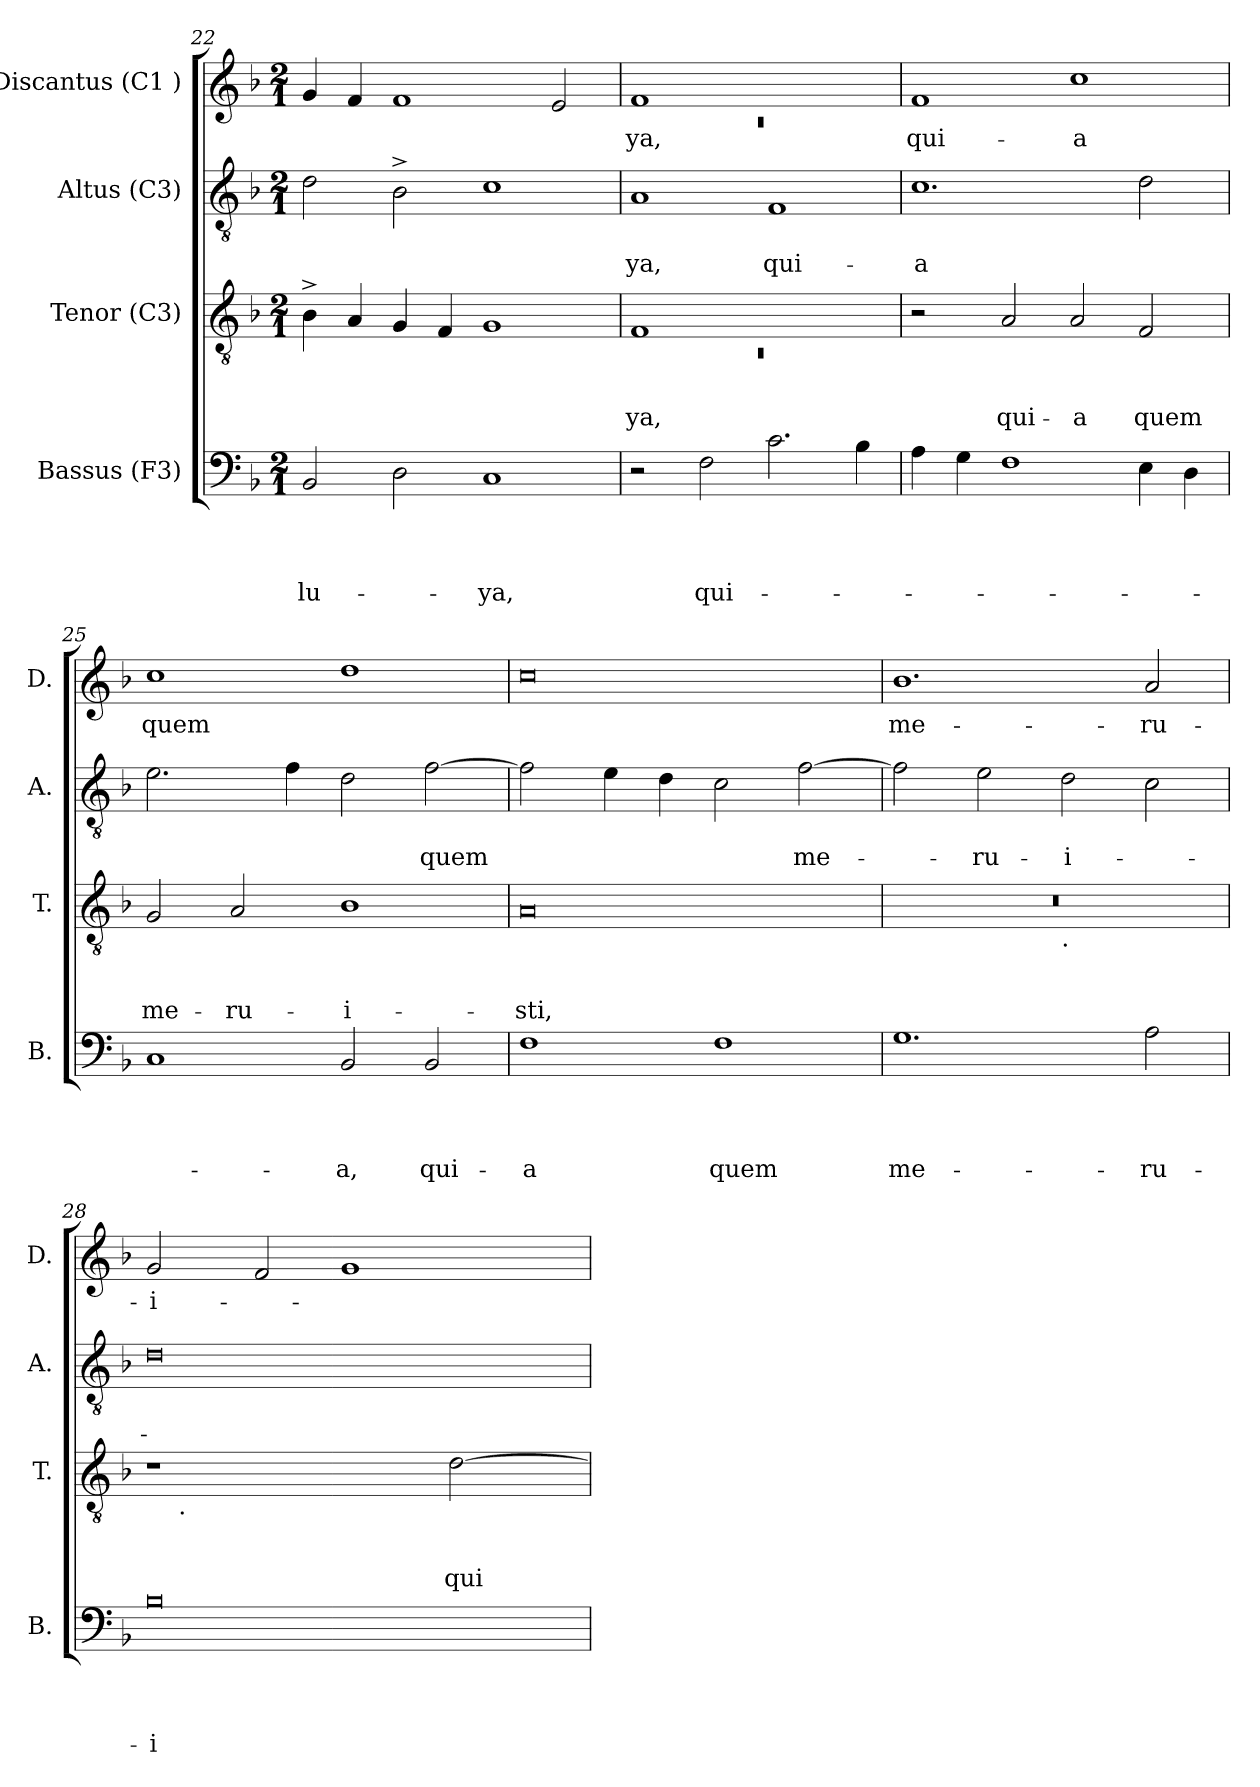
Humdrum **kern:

**kern	**text	**text	**text	**text	**kern	**text	**text	**text	**kern	**text	**text	**kern	**text
*part4	*part4	*part4	*part4	*part4	*part3	*part3	*part3	*part3	*part2	*part2	*part2	*part1	*part1
*staff4	*staff4	*staff4	*staff4	*staff4	*staff3	*staff3	*staff3	*staff3	*staff2	*staff2	*staff2	*staff1	*staff1
*I"Bassus (F3)	*	*	*	*	*I"Tenor (C3)	*	*	*	*I"Altus (C3)	*	*	*I"Discantus (C1 )	*
*I'B.	*	*	*	*	*I'T.	*	*	*	*I'A.	*	*	*I'D.	*
*clefF4	*	*	*	*	*clefGv2	*	*	*	*clefGv2	*	*	*clefG2	*
*k[b-]	*	*	*	*	*k[b-]	*	*	*	*k[b-]	*	*	*k[b-]	*
*F:	*	*	*	*	*F:	*	*	*	*F:	*	*	*F:	*
*M2/1	*	*	*	*	*M2/1	*	*	*	*M2/1	*	*	*M2/1	*
=22	=22	=22	=22	=22	=22	=22	=22	=22	=22	=22	=22	=22	=22
!	!	!	!	!LO:LY:b	!	!	!	!	!	!	!	!	!
2BB-/	.	.	.	-lu-	4B-^>\	.	.	.	2d\	.	.	4g/	.
.	.	.	.	.	4A/	.	.	.	.	.	.	4f/	.
2D\	.	.	.	.	4G/	.	.	.	2B-^>\	.	.	1f	.
.	.	.	.	.	4F/	.	.	.	.	.	.	.	.
!	!	!	!	!LO:LY:b	!	!	!	!	!	!	!	!	!
1C	.	.	.	-ya,	1G	.	.	.	1c	.	.	.	.
.	.	.	.	.	.	.	.	.	.	.	.	2e/	.
=23	=23	=23	=23	=23	=23	=23	=23	=23	=23	=23	=23	=23	=23
*	*	*	*	*	*^	*	*	*	*	*	*	*^	*
!	!	!	!	!	!	!LO:N:vis=1	!	!	!LO:LY:b	!	!	!LO:LY:b	!	!LO:N:vis=1	!LO:LY:b
2r	.	.	.	.	1F	0rC	.	.	-ya,	1A	.	-ya,	1f	0rc	-ya,
!	!	!	!	!LO:LY:b	!	!	!	!	!	!	!	!	!	!	!
2F\	.	.	.	qui-	.	.	.	.	.	.	.	.	.	.	.
!	!	!	!	!	!	!	!	!	!	!	!	!LO:LY:b	!	!	!
2.c\	.	.	.	.	1ryy	.	.	.	.	1F	.	qui-	1ryy	.	.
4B-\	.	.	.	.	.	.	.	.	.	.	.	.	.	.	.
*	*	*	*	*	*v	*v	*	*	*	*	*	*	*v	*v	*
=24	=24	=24	=24	=24	=24	=24	=24	=24	=24	=24	=24	=24	=24
!	!	!	!	!	!	!	!	!	!	!	!LO:LY:b:rj	!	!LO:LY:b
4A\	.	.	.	.	2r	.	.	.	1.c	.	-a	1f	qui-
4G\	.	.	.	.	.	.	.	.	.	.	.	.	.
!	!	!	!	!	!	!	!	!LO:LY:b	!	!	!	!	!
1F	.	.	.	.	2A/	.	.	qui-	.	.	.	.	.
!	!	!	!	!	!	!	!	!LO:LY:b	!	!	!	!	!LO:LY:b:rj
.	.	.	.	.	2A/	.	.	-a	.	.	.	1cc	-a
!	!	!	!	!	!	!	!	!LO:LY:b	!	!	!	!	!
4E\	.	.	.	.	2F/	.	.	quem	2d\	.	.	.	.
4D\	.	.	.	.	.	.	.	.	.	.	.	.	.
!!LO:LB:g=z
=25	=25	=25	=25	=25	=25	=25	=25	=25	=25	=25	=25	=25	=25
!	!	!	!	!	!	!	!	!LO:LY:b	!	!	!	!	!LO:LY:b
1C	.	.	.	.	2G/	.	.	me-	2.e\	.	.	1cc	quem
!	!	!	!	!	!	!	!	!LO:LY:b	!	!	!	!	!
.	.	.	.	.	2A/	.	.	-ru-	.	.	.	.	.
.	.	.	.	.	.	.	.	.	4f\	.	.	.	.
!	!	!	!	!LO:LY:b	!	!	!	!LO:LY:b:rj	!	!	!	!	!
2BB-/	.	.	.	-a,	1B-	.	.	-i-	2d\	.	.	1dd	.
!	!	!	!	!LO:LY:b	!	!	!	!	!	!	!LO:LY:b	!	!
2BB-/	.	.	.	qui-	.	.	.	.	[>2f\	.	quem	.	.
=26	=26	=26	=26	=26	=26	=26	=26	=26	=26	=26	=26	=26	=26
!	!	!	!	!LO:LY:b:rj	!	!	!	!LO:LY:b	!	!	!	!	!
1F	.	.	.	-a	0A	.	.	-sti,	2f\]	.	.	0cc	.
.	.	.	.	.	.	.	.	.	4e\	.	.	.	.
.	.	.	.	.	.	.	.	.	4d\	.	.	.	.
!	!	!	!	!LO:LY:b	!	!	!	!	!	!	!	!	!
1F	.	.	.	quem	.	.	.	.	2c\	.	.	.	.
!	!	!	!	!	!	!	!	!	!	!	!LO:LY:b	!	!
.	.	.	.	.	.	.	.	.	[>2f\	.	me-	.	.
=27	=27	=27	=27	=27	=27	=27	=27	=27	=27	=27	=27	=27	=27
!	!	!	!	!LO:LY:b	!	!	!	!	!	!	!	!	!LO:LY:b
*	*	*	*	*	*^	*	*	*	*	*	*	*	*
1.G	.	.	.	me-	0r	1ryy	.	.	.	2f\]	.	.	1.b-	me-
!	!	!	!	!	!	!	!	!	!	!	!	!LO:LY:b	!	!
.	.	.	.	.	.	.	.	.	.	2e\	.	-ru-	.	.
!	!	!	!	!	!	!LO:TX:b:t=.	!	!	!	!	!	!	!	!
!	!	!	!	!	!	!	!	!	!	!	!	!LO:LY:b:rj	!	!
.	.	.	.	.	.	1ryy	.	.	.	2d\	.	-i-	.	.
!	!	!	!	!LO:LY:b	!	!	!	!	!	!	!	!	!	!LO:LY:b
2A\	.	.	.	-ru-	.	.	.	.	.	2c\	.	.	2a/	-ru-
=28	=28	=28	=28	=28	=28	=28	=28	=28	=28	=28	=28	=28	=28	=28
!	!	!	!	!LO:LY:b:rj	!	!	!	!	!	!	!	!	!	!LO:LY:b:rj
0B-	.	.	.	-i-	1r	16.ryy	.	.	.	0d	.	.	2g/	-i-
!	!	!	!	!	!	!LO:TX:b:t=.	!	!	!	!	!	!	!	!
.	.	.	.	.	.	1ryy	.	.	.	.	.	.	.	.
.	.	.	.	.	.	.	.	.	.	.	.	.	2f/	.
.	.	.	.	.	2ryy	.	.	.	.	.	.	.	1g	.
.	.	.	.	.	.	2ryy	.	.	.	.	.	.	.	.
!	!	!	!	!	!	!	!	!	!LO:LY:b	!	!	!	!	!
.	.	.	.	.	[>2d\	.	.	.	qui-	.	.	.	.	.
.	.	.	.	.	.	4ryy	.	.	.	.	.	.	.	.
.	.	.	.	.	.	8ryy	.	.	.	.	.	.	.	.
.	.	.	.	.	.	32ryy	.	.	.	.	.	.	.	.
*	*	*	*	*	*v	*v	*	*	*	*	*	*	*	*
=	=	=	=	=	=	=	=	=	=	=	=	=	=
*-	*-	*-	*-	*-	*-	*-	*-	*-	*-	*-	*-	*-	*-
